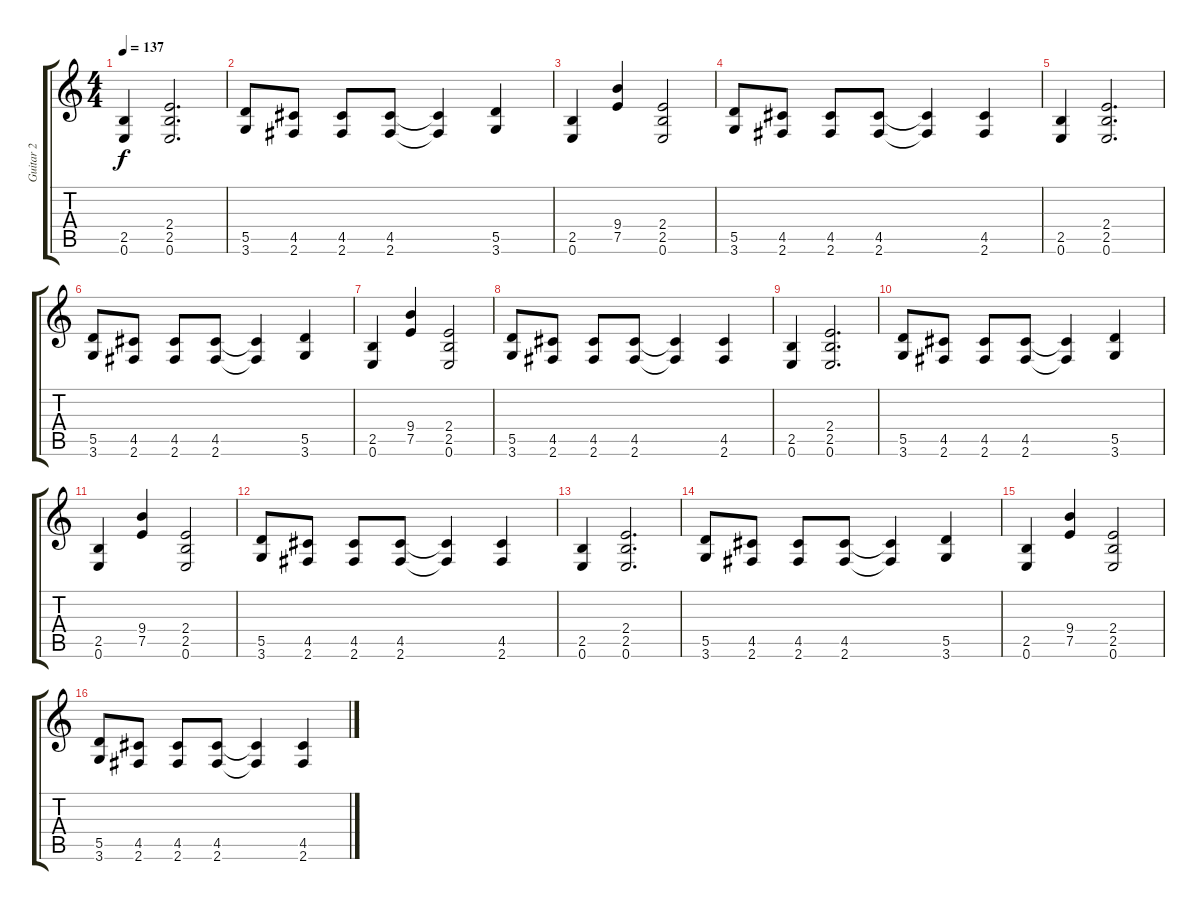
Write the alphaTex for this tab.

\track ("Guitar 2" "Guitar 2") {instrument distortionguitar}
\staff {score tabs}
\tuning (E4 B3 G3 D3 A2 E2) {hide}
\ts (4 4)
\tempo 137
\clef g2
\ks c
(2.5 0.6).4{dy f} (2.4 2.5 0.6).2{d} |
(5.5 3.6).8 (4.5 2.6).8 (4.5 2.6).8 (4.5 2.6).8 (4.5{t} 2.6{t}).4 (5.5 3.6).4 |
(2.5 0.6).4 (9.4 7.5).4 (2.4 2.5 0.6).2 |
(5.5 3.6).8 (4.5 2.6).8 (4.5 2.6).8 (4.5 2.6).8 (4.5{t} 2.6{t}).4 (4.5 2.6).4 |
(2.5 0.6).4 (2.4 2.5 0.6).2{d} |
(5.5 3.6).8 (4.5 2.6).8 (4.5 2.6).8 (4.5 2.6).8 (4.5{t} 2.6{t}).4 (5.5 3.6).4 |
(2.5 0.6).4 (9.4 7.5).4 (2.4 2.5 0.6).2 |
(5.5 3.6).8 (4.5 2.6).8 (4.5 2.6).8 (4.5 2.6).8 (4.5{t} 2.6{t}).4 (4.5 2.6).4 |
(2.5 0.6).4 (2.4 2.5 0.6).2{d} |
(5.5 3.6).8 (4.5 2.6).8 (4.5 2.6).8 (4.5 2.6).8 (4.5{t} 2.6{t}).4 (5.5 3.6).4 |
(2.5 0.6).4 (9.4 7.5).4 (2.4 2.5 0.6).2 |
(5.5 3.6).8 (4.5 2.6).8 (4.5 2.6).8 (4.5 2.6).8 (4.5{t} 2.6{t}).4 (4.5 2.6).4 |
(2.5 0.6).4 (2.4 2.5 0.6).2{d} |
(5.5 3.6).8 (4.5 2.6).8 (4.5 2.6).8 (4.5 2.6).8 (4.5{t} 2.6{t}).4 (5.5 3.6).4 |
(2.5 0.6).4 (9.4 7.5).4 (2.4 2.5 0.6).2 |
(5.5 3.6).8 (4.5 2.6).8 (4.5 2.6).8 (4.5 2.6).8 (4.5{t} 2.6{t}).4 (4.5 2.6).4
